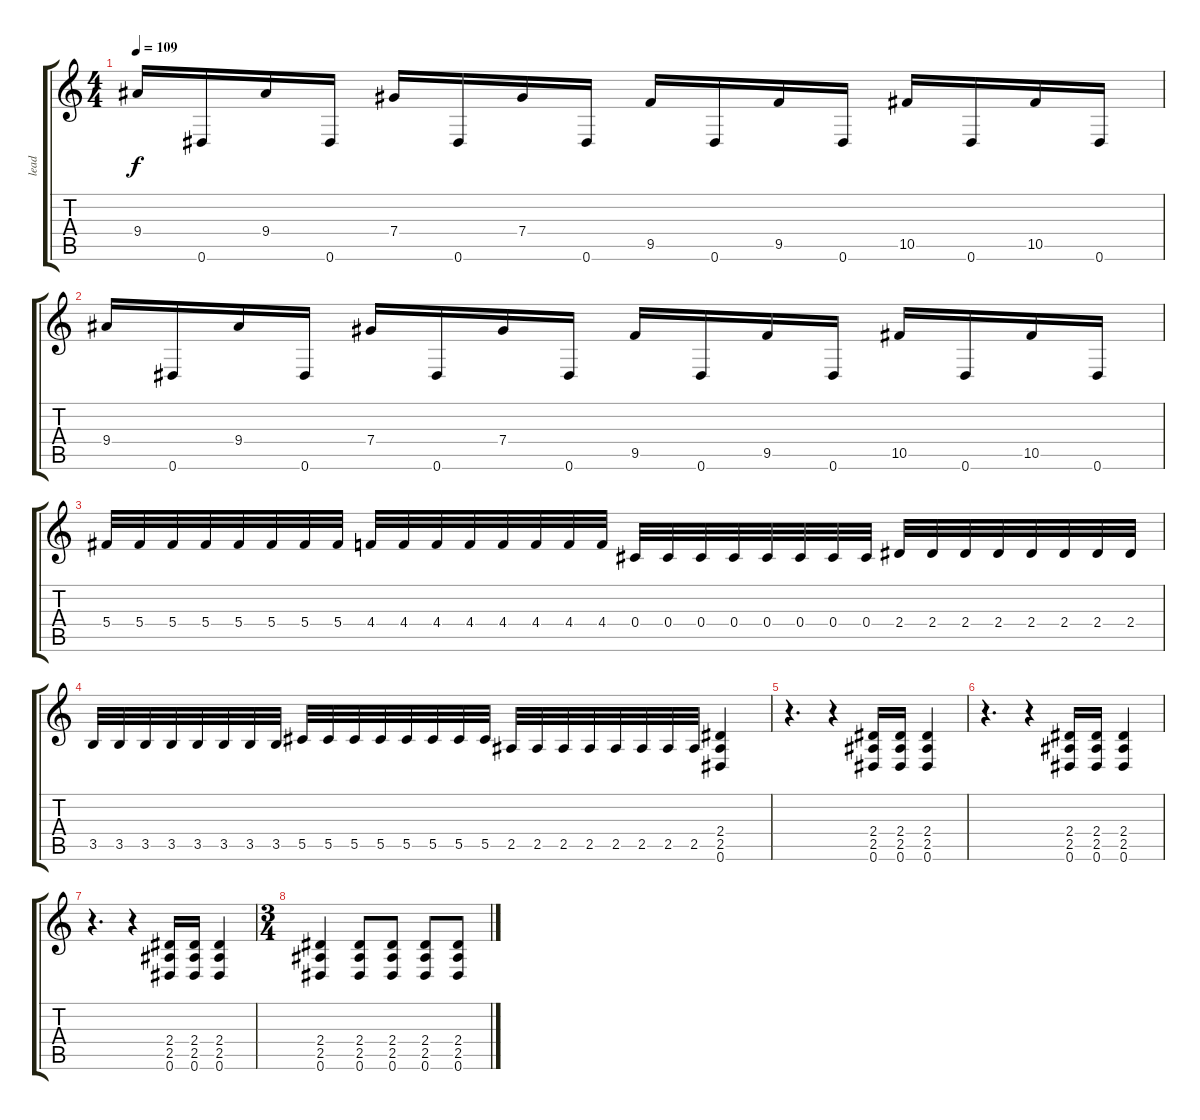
\track ("lead" "lead") {instrument distortionguitar}
\staff {score tabs}
\tuning (Eb4 Bb3 Gb3 Db3 Ab2 Eb2) {hide}
\ts (4 4)
\tempo 109
\clef g2
\ks c
9.4.16{dy f} 0.6.16 9.4.16 0.6.16 7.4.16 0.6.16 7.4.16 0.6.16 9.5.16 0.6.16 9.5.16 0.6.16 10.5.16 0.6.16 10.5.16 0.6.16 |
9.4.16 0.6.16 9.4.16 0.6.16 7.4.16 0.6.16 7.4.16 0.6.16 9.5.16 0.6.16 9.5.16 0.6.16 10.5.16 0.6.16 10.5.16 0.6.16 |
5.4.32 5.4.32 5.4.32 5.4.32 5.4.32 5.4.32 5.4.32 5.4.32 4.4.32 4.4.32 4.4.32 4.4.32 4.4.32 4.4.32 4.4.32 4.4.32 0.4.32 0.4.32 0.4.32 0.4.32 0.4.32 0.4.32 0.4.32 0.4.32 2.4.32 2.4.32 2.4.32 2.4.32 2.4.32 2.4.32 2.4.32 2.4.32 |
3.5.32 3.5.32 3.5.32 3.5.32 3.5.32 3.5.32 3.5.32 3.5.32 5.5.32 5.5.32 5.5.32 5.5.32 5.5.32 5.5.32 5.5.32 5.5.32 2.5.32 2.5.32 2.5.32 2.5.32 2.5.32 2.5.32 2.5.32 2.5.32 (2.4 2.5 0.6).4 |
r.4{d} r.4 (2.4 2.5 0.6).16 (2.4 2.5 0.6).16 (2.4 2.5 0.6).4 |
r.4{d} r.4 (2.4 2.5 0.6).16 (2.4 2.5 0.6).16 (2.4 2.5 0.6).4 |
r.4{d} r.4 (2.4 2.5 0.6).16 (2.4 2.5 0.6).16 (2.4 2.5 0.6).4 |
\ts (3 4)
(2.4 2.5 0.6).4 (2.4 2.5 0.6).8 (2.4 2.5 0.6).8 (2.4 2.5 0.6).8 (2.4 2.5 0.6).8
